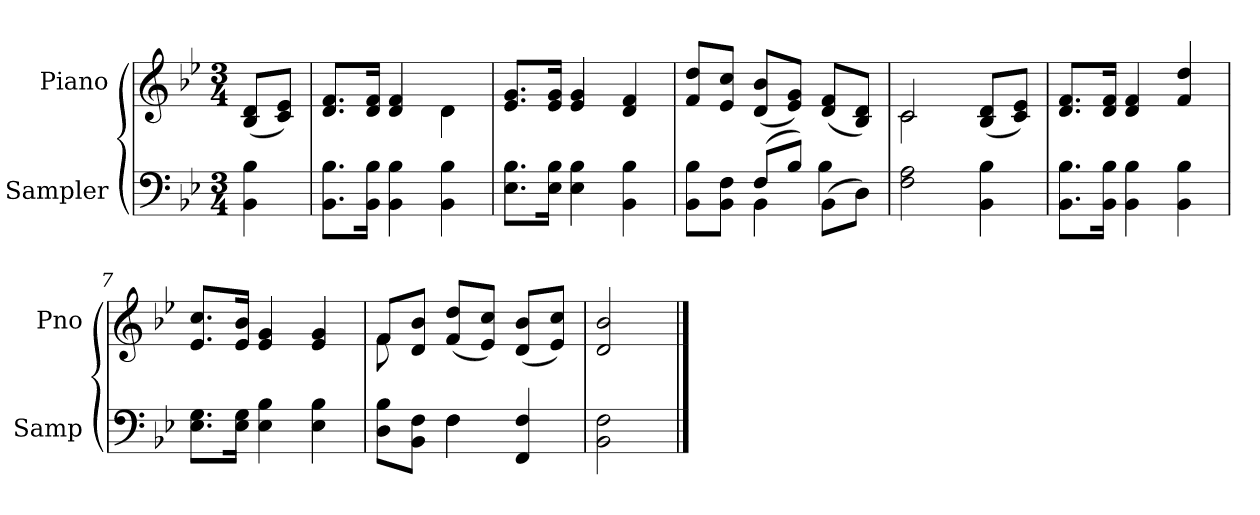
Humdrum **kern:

**kern	**kern
*part2	*part1
*staff2	*staff1
*I"Sampler	*I"Piano
*I'Samp	*I'Pno
*clefF4	*clefG2
*k[b-e-]	*k[b-e-]
*B-:	*B-:
*M3/4	*M3/4
=1	=1
4BB- 4B-	(8B-/ 8d/L
.	8c/ 8e-/J)
=2	=2
*	*^
8.BB-\ 8.B-\L	8.d/ 8.f/L	2ryy
16BB-\ 16B-\Jk	16d/ 16f/Jk	.
4BB- 4B-	4d 4f	.
4BB- 4B-	4d\	4d
*	*v	*v
=3	=3
8.E-\ 8.B-\L	8.e-/ 8.g/L
16E-\ 16B-\Jk	16e-/ 16g/Jk
4E- 4B-	4e- 4g
4BB- 4B-	4d 4f
=4	=4
*^	*
8BB-\ 8B-\L	4ryy	8f/ 8dd/L
8BB-\ 8F\J	.	8e-/ 8cc/J
(8F/L	4BB-	(8d/ 8b-/L
8B-/J)	.	8e-/ 8g/J)
(8BB-\L	4B-	(8d/ 8f/L
8D\J)	.	8B-/ 8d/J)
*v	*v	*
=5	=5
*	*^
2F 2A	2c/	2c
4BB- 4B-	(8B-/ 8d/L	4ryy
.	8c/ 8e-/J)	.
*	*v	*v
=6	=6
8.BB-\ 8.B-\L	8.d/ 8.f/L
16BB-\ 16B-\Jk	16d/ 16f/Jk
4BB- 4B-	4d 4f
4BB- 4B-	4f 4dd
=7	=7
8.E-\ 8.G\L	8.e-/ 8.cc/L
16E-\ 16G\Jk	16e-/ 16b-/Jk
4E- 4B-	4e- 4g
4E- 4B-	4e- 4g
=8	=8
*^	*^
8D\ 8B-\L	4ryy	8f/L	8f
8BB-\ 8F\J	.	8d/ 8b-/J	2ryy
4F\	4F	(8f/ 8dd/L	.
.	.	8e-/ 8cc/J)	.
4FF 4F	4ryy	(8d/ 8b-/L	.
.	.	8e-/ 8cc/J)	8ryy
*v	*v	*	*
*	*v	*v
=9	=9
2BB- 2F	2d 2b-
==	==
*-	*-
